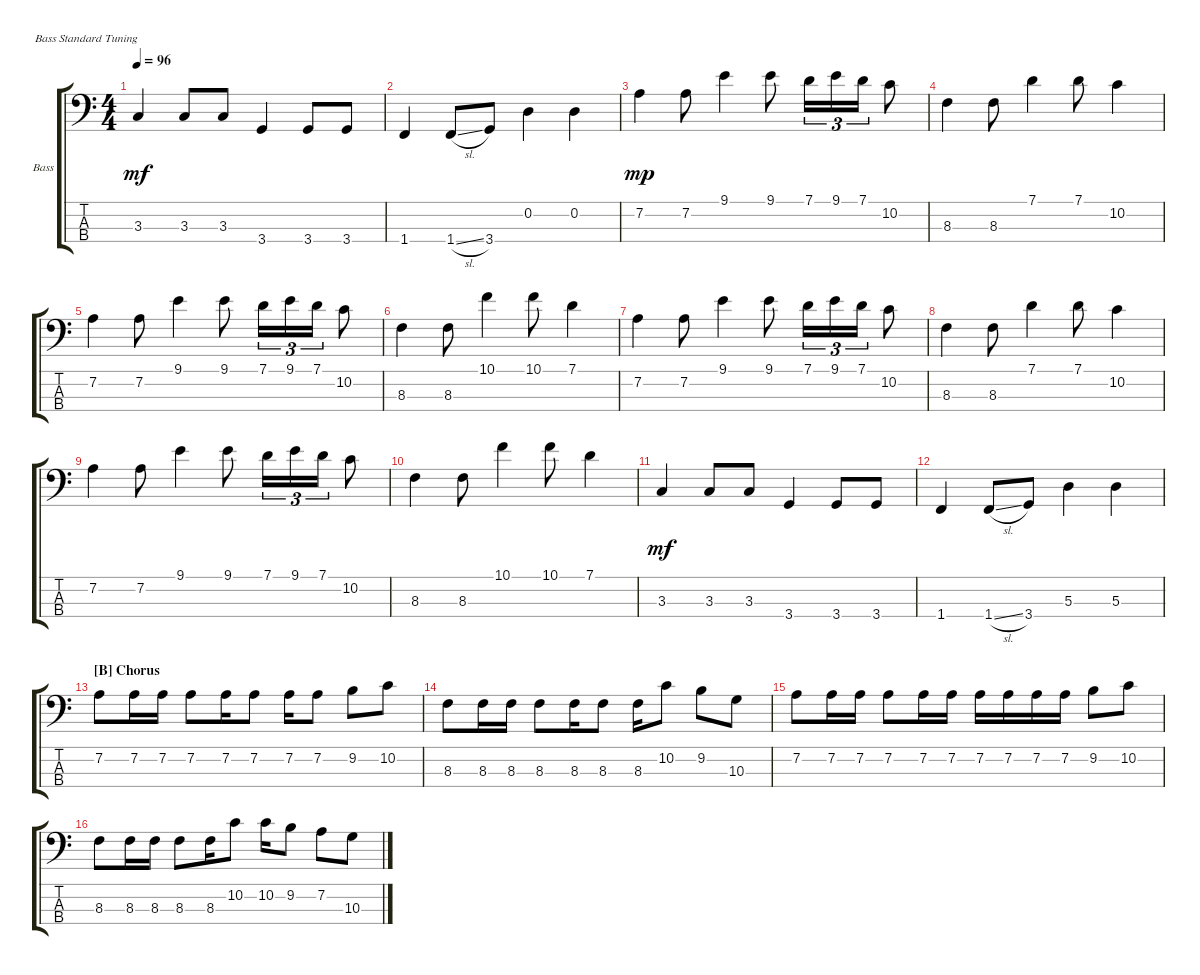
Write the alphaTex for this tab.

\defaultSystemsLayout 4
\bracketExtendMode groupsimilarinstruments
\firstSystemTrackNameOrientation horizontal
\otherSystemsTrackNameOrientation horizontal
\track ("Bass" "Bass") {instrument electricbassfinger}
\staff {score tabs}
\tuning (G2 D2 A1 E1)
\ts (4 4)
\tempo 96
\clef f4
\ks c
3.3.4{dy mf} 3.3.8 3.3.8 3.4.4 3.4.8 3.4.8 |
1.4.4 1.4{sl}.8 3.4.8 0.2.4 0.2.4 |
7.2.4{dy mp} 7.2.8 9.1.4 9.1.8 7.1.16{tu (3 2)} 9.1.16{tu (3 2)} 7.1.16{tu (3 2)} 10.2.8 |
8.3.4 8.3.8 7.1.4 7.1.8 10.2.4 |
7.2.4 7.2.8 9.1.4 9.1.8 7.1.16{tu (3 2)} 9.1.16{tu (3 2)} 7.1.16{tu (3 2)} 10.2.8 |
8.3.4 8.3.8 10.1.4 10.1.8 7.1.4 |
7.2.4 7.2.8 9.1.4 9.1.8 7.1.16{tu (3 2)} 9.1.16{tu (3 2)} 7.1.16{tu (3 2)} 10.2.8 |
8.3.4 8.3.8 7.1.4 7.1.8 10.2.4 |
7.2.4 7.2.8 9.1.4 9.1.8 7.1.16{tu (3 2)} 9.1.16{tu (3 2)} 7.1.16{tu (3 2)} 10.2.8 |
8.3.4 8.3.8 10.1.4 10.1.8 7.1.4 |
3.3.4{dy mf} 3.3.8 3.3.8 3.4.4 3.4.8 3.4.8 |
1.4.4 1.4{sl}.8 3.4.8 5.3.4 5.3.4 |
\section ("B" "Chorus")
7.2.8 7.2.16 7.2.16 7.2.8 7.2.16 7.2.8 7.2.16 7.2.8 9.2.8 10.2.8 |
8.3.8 8.3.16 8.3.16 8.3.8 8.3.16 8.3.8 8.3.16 10.2.8 9.2.8 10.3.8 |
7.2.8 7.2.16 7.2.16 7.2.8 7.2.16 7.2.16 7.2.16 7.2.16 7.2.16 7.2.16 9.2.8 10.2.8 |
8.3.8 8.3.16 8.3.16 8.3.8 8.3.16 10.2.8 10.2.16 9.2.8 7.2.8 10.3.8
